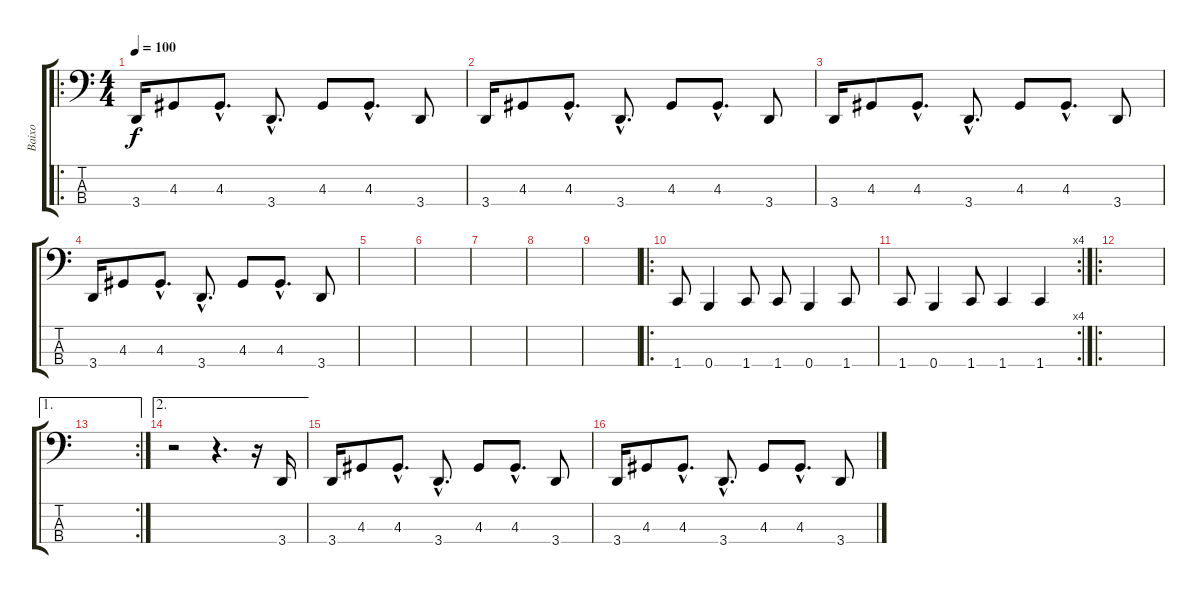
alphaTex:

\track ("Baixo" "Baixo") {instrument slapbass1}
\staff {score tabs}
\tuning (D2 A1 E1 B0) {hide}
\ro
\ts (4 4)
\tempo 100
\clef f4
\ks c
3.4.16{dy f} 4.3.8 4.3{hac}.8{d} 3.4{hac}.8{d} 4.3.8 4.3{hac}.8{d} 3.4.8 |
3.4.16 4.3.8 4.3{hac}.8{d} 3.4{hac}.8{d} 4.3.8 4.3{hac}.8{d} 3.4.8 |
3.4.16 4.3.8 4.3{hac}.8{d} 3.4{hac}.8{d} 4.3.8 4.3{hac}.8{d} 3.4.8 |
3.4.16 4.3.8 4.3{hac}.8{d} 3.4{hac}.8{d} 4.3.8 4.3{hac}.8{d} 3.4.8 |
|
|
|
|
|
\ro
1.4.8 0.4.4 1.4.8 1.4.8 0.4.4 1.4.8 |
\rc 4
1.4.8 0.4.4 1.4.8 1.4.4 1.4.4 |
\ro
|
\ae 1
\rc 2
|
\ae 2
r.2 r.4{d} r.16 3.4.16 |
3.4.16 4.3.8 4.3{hac}.8{d} 3.4{hac}.8{d} 4.3.8 4.3{hac}.8{d} 3.4.8 |
3.4.16 4.3.8 4.3{hac}.8{d} 3.4{hac}.8{d} 4.3.8 4.3{hac}.8{d} 3.4.8
